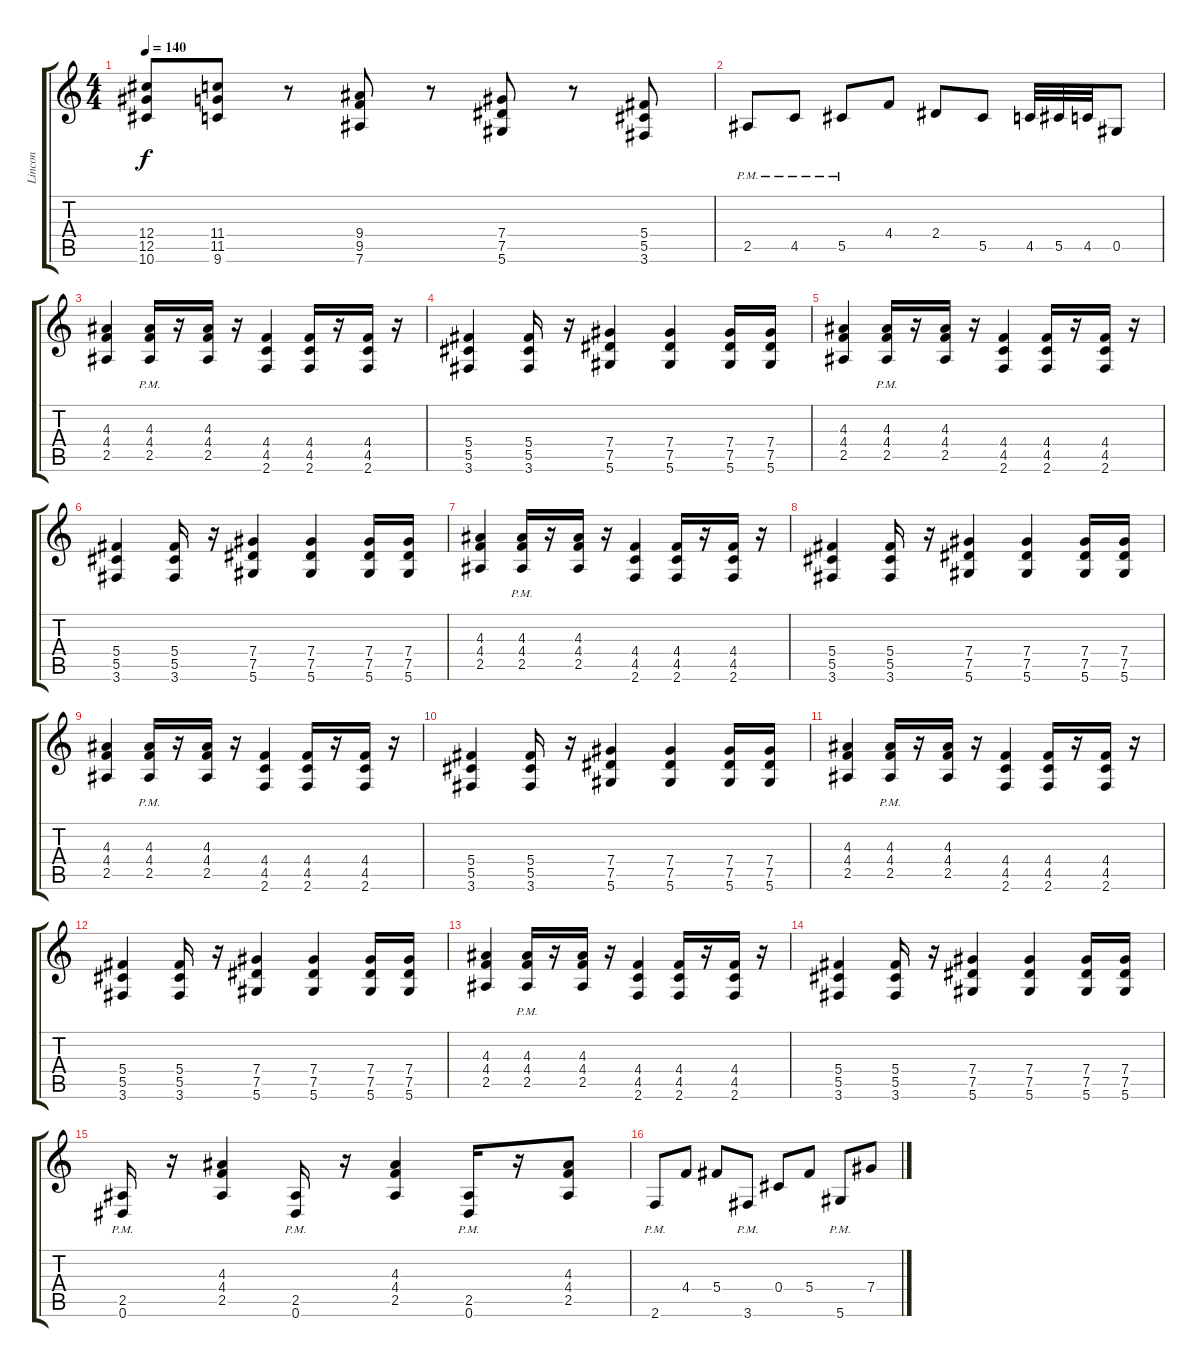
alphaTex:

\track ("Lincon" "Lincon") {instrument distortionguitar}
\staff {score tabs}
\tuning (Eb4 Bb3 Gb3 Db3 Ab2 Eb2) {hide}
\ts (4 4)
\tempo 140
\clef g2
\ks c
(12.4 12.5 10.6).8{dy f} (11.4 11.5 9.6).8 r.8 (9.4 9.5 7.6).8 r.8 (7.4 7.5 5.6).8 r.8 (5.4 5.5 3.6).8 |
2.5{pm}.8 4.5{pm}.8 5.5{pm}.8 4.4.8 2.4.8 5.5.8 4.5.32 5.5.32 4.5.32 0.5.8 |
(4.3 4.4 2.5).4 (4.3{pm} 4.4{pm} 2.5{pm}).16 r.16 (4.3 4.4 2.5).16 r.16 (4.4 4.5 2.6).4 (4.4 4.5 2.6).16 r.16 (4.4 4.5 2.6).16 r.16 |
(5.4 5.5 3.6).4 (5.4 5.5 3.6).16 r.16 (7.4 7.5 5.6).4 (7.4 7.5 5.6).4 (7.4 7.5 5.6).16 (7.4 7.5 5.6).16 |
(4.3 4.4 2.5).4 (4.3{pm} 4.4{pm} 2.5{pm}).16 r.16 (4.3 4.4 2.5).16 r.16 (4.4 4.5 2.6).4 (4.4 4.5 2.6).16 r.16 (4.4 4.5 2.6).16 r.16 |
(5.4 5.5 3.6).4 (5.4 5.5 3.6).16 r.16 (7.4 7.5 5.6).4 (7.4 7.5 5.6).4 (7.4 7.5 5.6).16 (7.4 7.5 5.6).16 |
(4.3 4.4 2.5).4 (4.3{pm} 4.4{pm} 2.5{pm}).16 r.16 (4.3 4.4 2.5).16 r.16 (4.4 4.5 2.6).4 (4.4 4.5 2.6).16 r.16 (4.4 4.5 2.6).16 r.16 |
(5.4 5.5 3.6).4 (5.4 5.5 3.6).16 r.16 (7.4 7.5 5.6).4 (7.4 7.5 5.6).4 (7.4 7.5 5.6).16 (7.4 7.5 5.6).16 |
(4.3 4.4 2.5).4 (4.3{pm} 4.4{pm} 2.5{pm}).16 r.16 (4.3 4.4 2.5).16 r.16 (4.4 4.5 2.6).4 (4.4 4.5 2.6).16 r.16 (4.4 4.5 2.6).16 r.16 |
(5.4 5.5 3.6).4 (5.4 5.5 3.6).16 r.16 (7.4 7.5 5.6).4 (7.4 7.5 5.6).4 (7.4 7.5 5.6).16 (7.4 7.5 5.6).16 |
(4.3 4.4 2.5).4 (4.3{pm} 4.4{pm} 2.5{pm}).16 r.16 (4.3 4.4 2.5).16 r.16 (4.4 4.5 2.6).4 (4.4 4.5 2.6).16 r.16 (4.4 4.5 2.6).16 r.16 |
(5.4 5.5 3.6).4 (5.4 5.5 3.6).16 r.16 (7.4 7.5 5.6).4 (7.4 7.5 5.6).4 (7.4 7.5 5.6).16 (7.4 7.5 5.6).16 |
(4.3 4.4 2.5).4 (4.3{pm} 4.4{pm} 2.5{pm}).16 r.16 (4.3 4.4 2.5).16 r.16 (4.4 4.5 2.6).4 (4.4 4.5 2.6).16 r.16 (4.4 4.5 2.6).16 r.16 |
(5.4 5.5 3.6).4 (5.4 5.5 3.6).16 r.16 (7.4 7.5 5.6).4 (7.4 7.5 5.6).4 (7.4 7.5 5.6).16 (7.4 7.5 5.6).16 |
(2.5{pm} 0.6{pm}).16 r.16 (4.3 4.4 2.5).4 (2.5{pm} 0.6{pm}).16 r.16 (4.3 4.4 2.5).4 (2.5{pm} 0.6{pm}).16 r.16 (4.3 4.4 2.5).8 |
2.6{pm}.8 4.4.8 5.4.8 3.6{pm}.8 0.4.8 5.4.8 5.6{pm}.8 7.4.8
